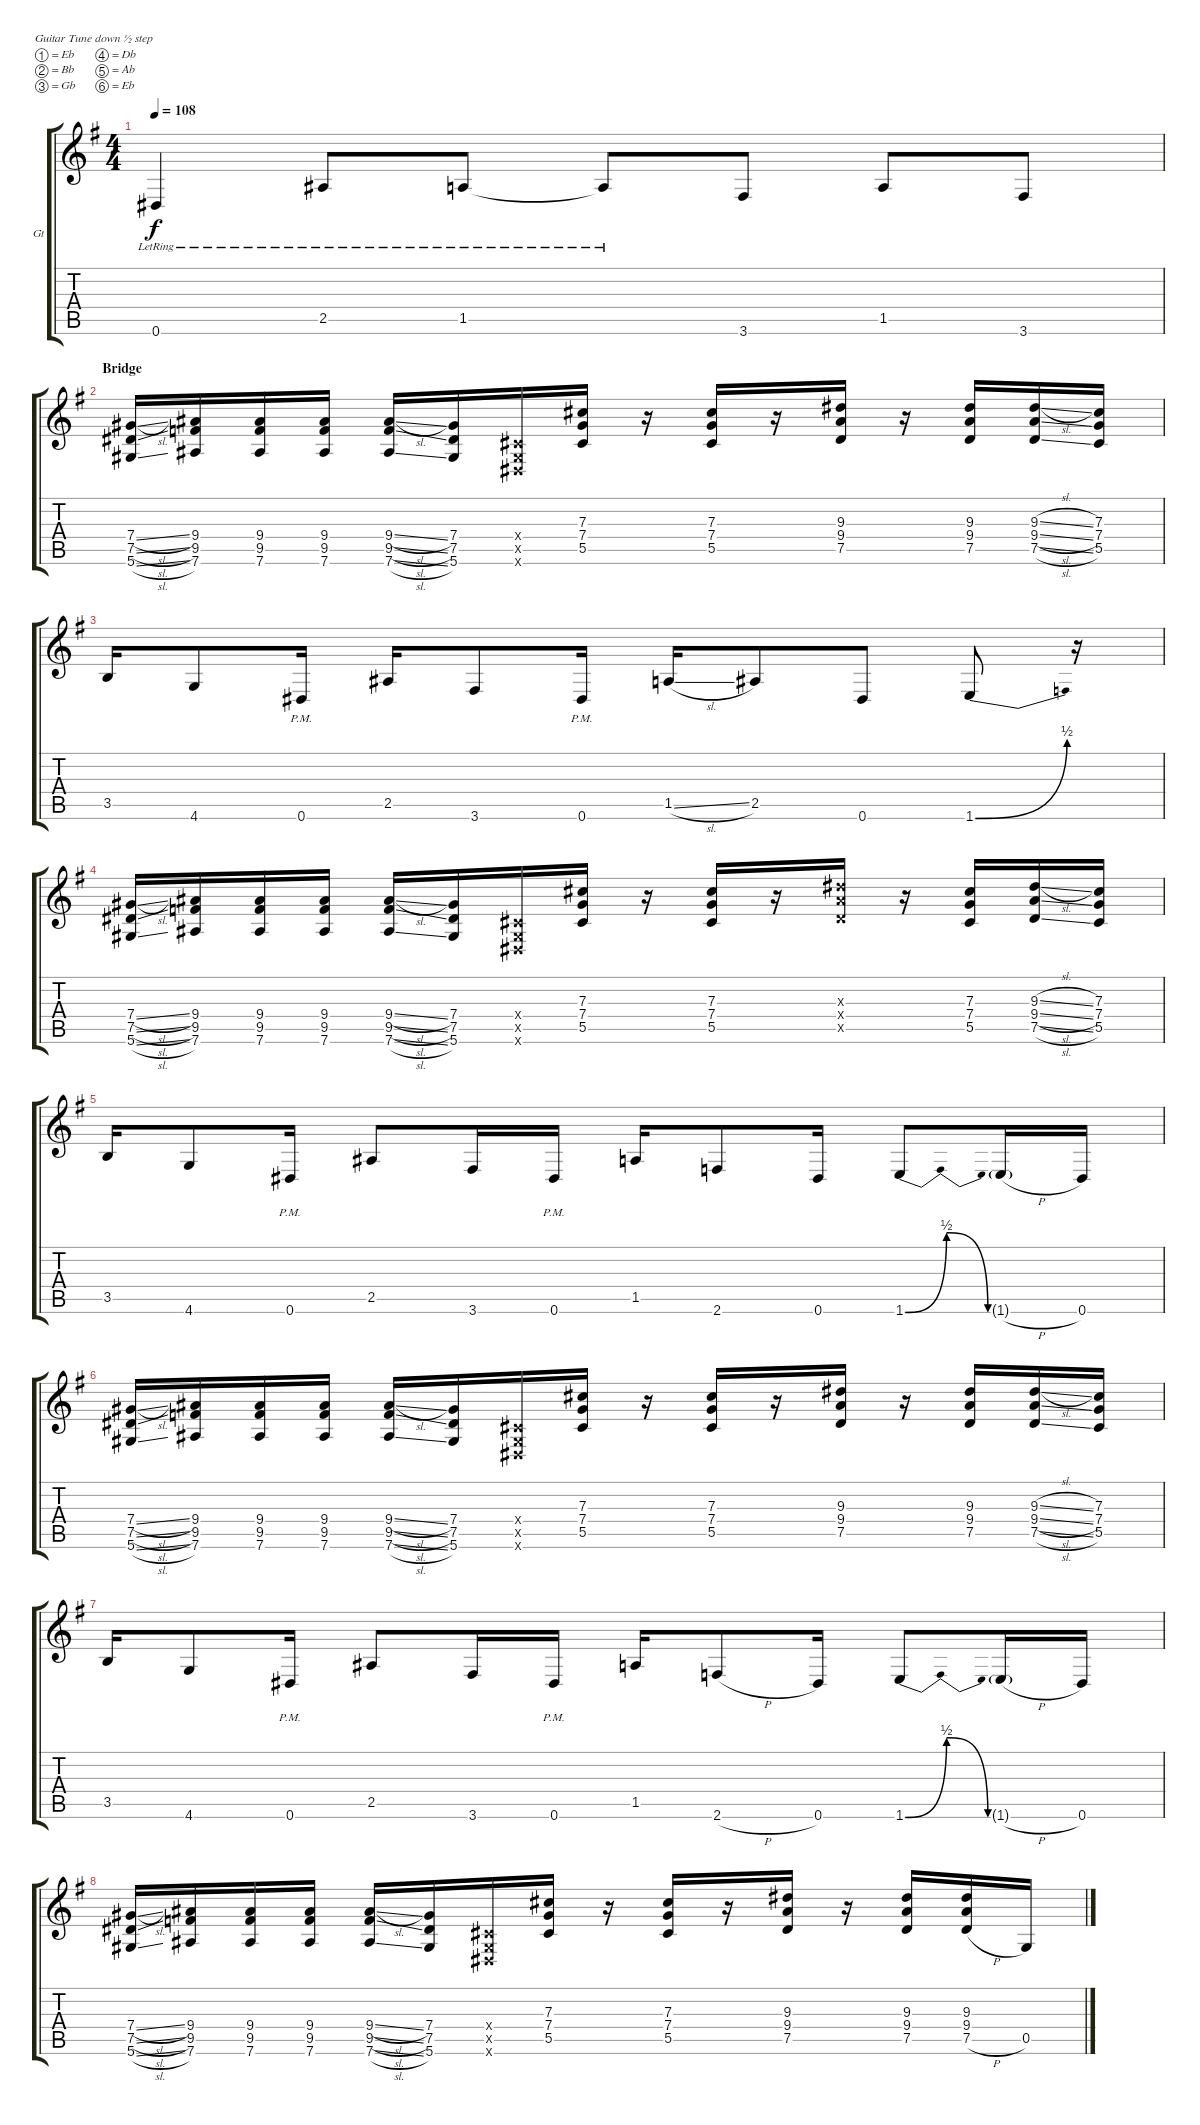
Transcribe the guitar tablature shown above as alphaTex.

\defaultSystemsLayout 4
\bracketExtendMode groupsimilarinstruments
\firstSystemTrackNameOrientation horizontal
\otherSystemsTrackNameOrientation horizontal
\track ("Guitar" "Gt") {instrument electricguitarclean}
\staff {score tabs}
\tuning (Eb4 Bb3 Gb3 Db3 Ab2 Eb2)
\ts (4 4)
\tempo 108
\clef g2
\scale
1.05549
\ks g
0.6{lr}.4{dy f} 2.5{lr}.8 1.5{lr}.8 1.5{lr t}.8 3.6.8 1.5.8 3.6.8 |
\section ("" "Bridge")
\scale
0.944515 (5.6{sl} 7.5{sl} 7.4{sl}).16 (7.6 9.5 9.4).16 (7.6 9.5 9.4).16 (7.6 9.5 9.4).16 (7.6{sl} 9.5{sl} 9.4{sl}).16 (5.6 7.5 7.4).16 (0.6{x} 0.5{x} 0.4{x}).16 (5.5 7.4 7.3).16 r.16 (5.5 7.4 7.3).16 r.16 (7.5 9.4 9.3).16 r.16 (7.5 9.4 9.3).16 (7.5{sl} 9.4{sl} 9.3{sl}).16 (5.5 7.4 7.3).16 |
\scale
1.05549 3.5.16 4.6.8 0.6{pm}.16 2.5.16 3.6.8 0.6{pm}.16 1.5{sl}.16 2.5.8 0.6.8 1.6{be (bend 0 0 14.399999999999999 2)}.8 r.16 |
\scale
0.944515 (5.6{sl} 7.5{sl} 7.4{sl}).16 (7.6 9.5 9.4).16 (7.6 9.5 9.4).16 (7.6 9.5 9.4).16 (7.6{sl} 9.5{sl} 9.4{sl}).16 (5.6 7.5 7.4).16 (0.6{x} 0.5{x} 0.4{x}).16 (5.5 7.4 7.3).16 r.16 (5.5 7.4 7.3).16 r.16 (7.5{x} 9.4{x} 9.3{x}).16 r.16 (5.5 7.4 7.3).16 (7.5{sl} 9.4{sl} 9.3{sl}).16 (5.5 7.4 7.3).16 |
\scale
1.05549 3.5.16 4.6.8 0.6{pm}.16 2.5.8 3.6.16 0.6{pm}.16 1.5.16 2.6.8 0.6.16 1.6{be (bendrelease 0 0 11.4 2 20.4 2 30 0)}.8 1.6{h g}.16 0.6.16 |
\scale
0.944515 (5.6{sl} 7.5{sl} 7.4{sl}).16 (7.6 9.5 9.4).16 (7.6 9.5 9.4).16 (7.6 9.5 9.4).16 (7.6{sl} 9.5{sl} 9.4{sl}).16 (5.6 7.5 7.4).16 (0.6{x} 0.5{x} 0.4{x}).16 (5.5 7.4 7.3).16 r.16 (5.5 7.4 7.3).16 r.16 (7.5 9.4 9.3).16 r.16 (7.5 9.4 9.3).16 (7.5{sl} 9.4{sl} 9.3{sl}).16 (5.5 7.4 7.3).16 |
\scale
1.05549 3.5.16 4.6.8 0.6{pm}.16 2.5.8 3.6.16 0.6{pm}.16 1.5.16 2.6{h}.8 0.6.16 1.6{be (bendrelease 0 0 11.4 2 20.4 2 30 0)}.8 1.6{h g}.16 0.6.16 |
\scale
0.944515 (5.6{sl} 7.5{sl} 7.4{sl}).16 (7.6 9.5 9.4).16 (7.6 9.5 9.4).16 (7.6 9.5 9.4).16 (7.6{sl} 9.5{sl} 9.4{sl}).16 (5.6 7.5 7.4).16 (0.6{x} 0.5{x} 0.4{x}).16 (5.5 7.4 7.3).16 r.16 (5.5 7.4 7.3).16 r.16 (7.5 9.4 9.3).16 r.16 (7.5 9.4 9.3).16 (7.5{h} 9.4 9.3).16 0.5.16
